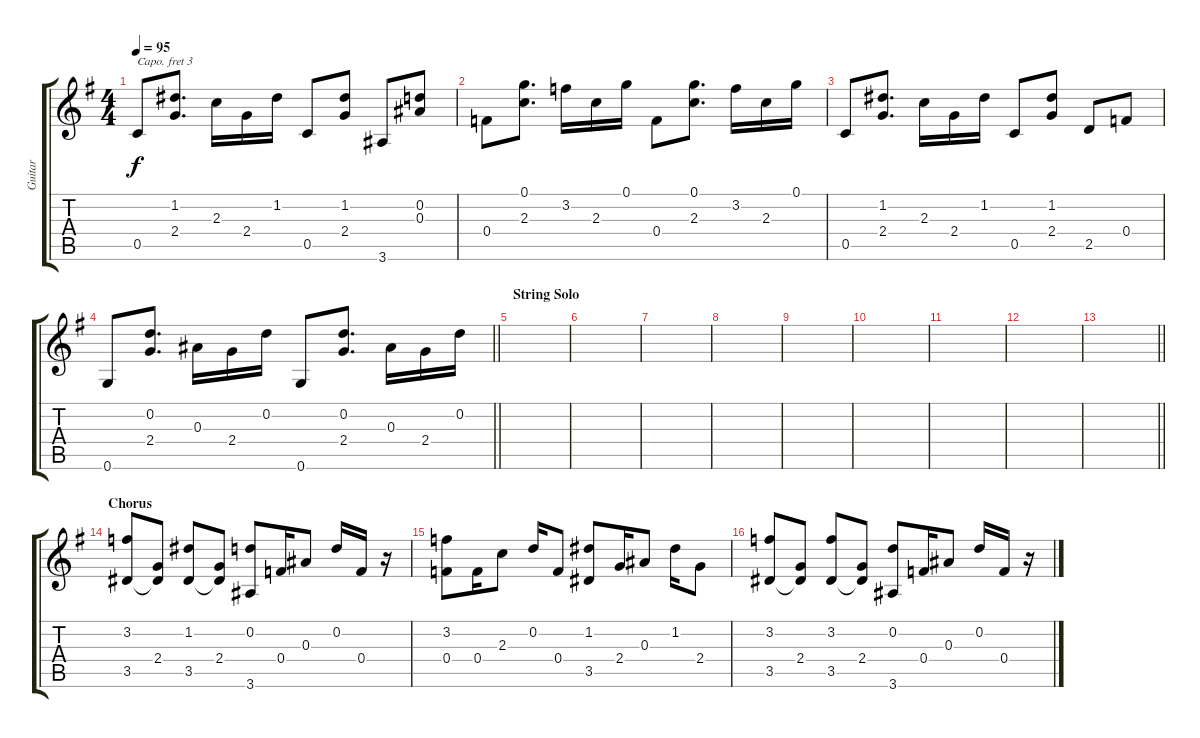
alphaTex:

\track ("Guitar" "Guitar") {instrument acousticguitarsteel}
\staff {score tabs}
\capo 3
\tuning (E4 B3 G3 D3 A2 E2) {hide}
\ts (4 4)
\tempo 95
\clef g2
\ks g
0.5.8{dy f} (1.2 2.4).8{d} 2.3.16 2.4.16 1.2.16 0.5.8 (1.2 2.4).8 3.6.8 (0.2 0.3).8 |
0.4.8 (0.1 2.3).8{d} 3.2.16 2.3.16 0.1.16 0.4.8 (0.1 2.3).8{d} 3.2.16 2.3.16 0.1.16 |
0.5.8 (1.2 2.4).8{d} 2.3.16 2.4.16 1.2.16 0.5.8 (1.2 2.4).8 2.5.8 0.4.8 |
\barLineRight lightlight
0.6.8 (0.2 2.4).8{d} 0.3.16 2.4.16 0.2.16 0.6.8 (0.2 2.4).8{d} 0.3.16 2.4.16 0.2.16 |
\section ("" "String Solo")
|
|
|
|
|
|
|
|
\barLineRight lightlight
|
\section ("" "Chorus")
(3.2 3.5).8 (2.4 3.5{t}).8 (1.2 3.5).8 (2.4 3.5{t}).8 (0.2 3.6).8 0.4.16 0.3.8 0.2.16 0.4.16 r.16 |
(3.2 0.4).8 0.4.16 2.3.8 0.2.16 0.4.8 (1.2 3.5).8 2.4.16 0.3.8 1.2.16 2.4.8 |
(3.2 3.5).8 (2.4 3.5{t}).8 (3.2 3.5).8 (2.4 3.5{t}).8 (0.2 3.6).8 0.4.16 0.3.8 0.2.16 0.4.16 r.16
